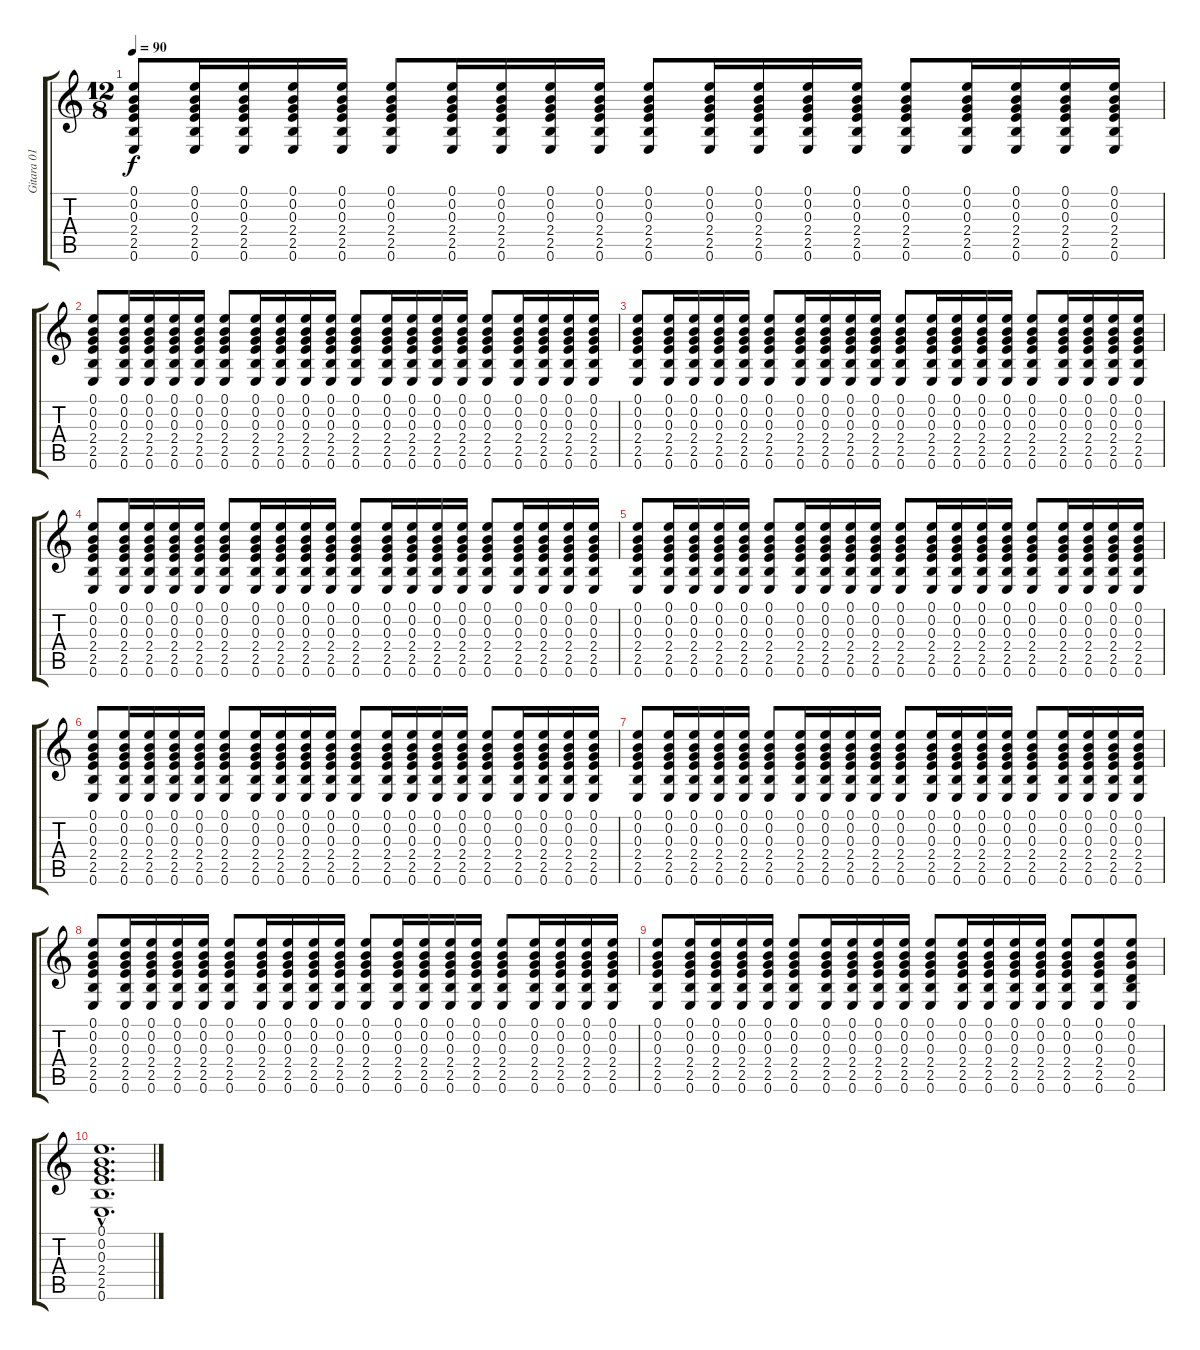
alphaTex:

\track ("Gitara 01" "Gitara 01") {instrument acousticguitarsteel}
\staff {score tabs}
\tuning (E4 B3 G3 D3 A2 E2) {hide}
\ts (12 8)
\tempo 90
\clef g2
\ks c
(0.1 0.2 0.3 2.4 2.5 0.6).8{dy f} (0.1 0.2 0.3 2.4 2.5 0.6).16 (0.1 0.2 0.3 2.4 2.5 0.6).16 (0.1 0.2 0.3 2.4 2.5 0.6).16 (0.1 0.2 0.3 2.4 2.5 0.6).16 (0.1 0.2 0.3 2.4 2.5 0.6).8 (0.1 0.2 0.3 2.4 2.5 0.6).16 (0.1 0.2 0.3 2.4 2.5 0.6).16 (0.1 0.2 0.3 2.4 2.5 0.6).16 (0.1 0.2 0.3 2.4 2.5 0.6).16 (0.1 0.2 0.3 2.4 2.5 0.6).8 (0.1 0.2 0.3 2.4 2.5 0.6).16 (0.1 0.2 0.3 2.4 2.5 0.6).16 (0.1 0.2 0.3 2.4 2.5 0.6).16 (0.1 0.2 0.3 2.4 2.5 0.6).16 (0.1 0.2 0.3 2.4 2.5 0.6).8 (0.1 0.2 0.3 2.4 2.5 0.6).16 (0.1 0.2 0.3 2.4 2.5 0.6).16 (0.1 0.2 0.3 2.4 2.5 0.6).16 (0.1 0.2 0.3 2.4 2.5 0.6).16 |
(0.1 0.2 0.3 2.4 2.5 0.6).8 (0.1 0.2 0.3 2.4 2.5 0.6).16 (0.1 0.2 0.3 2.4 2.5 0.6).16 (0.1 0.2 0.3 2.4 2.5 0.6).16 (0.1 0.2 0.3 2.4 2.5 0.6).16 (0.1 0.2 0.3 2.4 2.5 0.6).8 (0.1 0.2 0.3 2.4 2.5 0.6).16 (0.1 0.2 0.3 2.4 2.5 0.6).16 (0.1 0.2 0.3 2.4 2.5 0.6).16 (0.1 0.2 0.3 2.4 2.5 0.6).16 (0.1 0.2 0.3 2.4 2.5 0.6).8 (0.1 0.2 0.3 2.4 2.5 0.6).16 (0.1 0.2 0.3 2.4 2.5 0.6).16 (0.1 0.2 0.3 2.4 2.5 0.6).16 (0.1 0.2 0.3 2.4 2.5 0.6).16 (0.1 0.2 0.3 2.4 2.5 0.6).8 (0.1 0.2 0.3 2.4 2.5 0.6).16 (0.1 0.2 0.3 2.4 2.5 0.6).16 (0.1 0.2 0.3 2.4 2.5 0.6).16 (0.1 0.2 0.3 2.4 2.5 0.6).16 |
(0.1 0.2 0.3 2.4 2.5 0.6).8 (0.1 0.2 0.3 2.4 2.5 0.6).16 (0.1 0.2 0.3 2.4 2.5 0.6).16 (0.1 0.2 0.3 2.4 2.5 0.6).16 (0.1 0.2 0.3 2.4 2.5 0.6).16 (0.1 0.2 0.3 2.4 2.5 0.6).8 (0.1 0.2 0.3 2.4 2.5 0.6).16 (0.1 0.2 0.3 2.4 2.5 0.6).16 (0.1 0.2 0.3 2.4 2.5 0.6).16 (0.1 0.2 0.3 2.4 2.5 0.6).16 (0.1 0.2 0.3 2.4 2.5 0.6).8 (0.1 0.2 0.3 2.4 2.5 0.6).16 (0.1 0.2 0.3 2.4 2.5 0.6).16 (0.1 0.2 0.3 2.4 2.5 0.6).16 (0.1 0.2 0.3 2.4 2.5 0.6).16 (0.1 0.2 0.3 2.4 2.5 0.6).8 (0.1 0.2 0.3 2.4 2.5 0.6).16 (0.1 0.2 0.3 2.4 2.5 0.6).16 (0.1 0.2 0.3 2.4 2.5 0.6).16 (0.1 0.2 0.3 2.4 2.5 0.6).16 |
(0.1 0.2 0.3 2.4 2.5 0.6).8 (0.1 0.2 0.3 2.4 2.5 0.6).16 (0.1 0.2 0.3 2.4 2.5 0.6).16 (0.1 0.2 0.3 2.4 2.5 0.6).16 (0.1 0.2 0.3 2.4 2.5 0.6).16 (0.1 0.2 0.3 2.4 2.5 0.6).8 (0.1 0.2 0.3 2.4 2.5 0.6).16 (0.1 0.2 0.3 2.4 2.5 0.6).16 (0.1 0.2 0.3 2.4 2.5 0.6).16 (0.1 0.2 0.3 2.4 2.5 0.6).16 (0.1 0.2 0.3 2.4 2.5 0.6).8 (0.1 0.2 0.3 2.4 2.5 0.6).16 (0.1 0.2 0.3 2.4 2.5 0.6).16 (0.1 0.2 0.3 2.4 2.5 0.6).16 (0.1 0.2 0.3 2.4 2.5 0.6).16 (0.1 0.2 0.3 2.4 2.5 0.6).8 (0.1 0.2 0.3 2.4 2.5 0.6).16 (0.1 0.2 0.3 2.4 2.5 0.6).16 (0.1 0.2 0.3 2.4 2.5 0.6).16 (0.1 0.2 0.3 2.4 2.5 0.6).16 |
(0.1 0.2 0.3 2.4 2.5 0.6).8 (0.1 0.2 0.3 2.4 2.5 0.6).16 (0.1 0.2 0.3 2.4 2.5 0.6).16 (0.1 0.2 0.3 2.4 2.5 0.6).16 (0.1 0.2 0.3 2.4 2.5 0.6).16 (0.1 0.2 0.3 2.4 2.5 0.6).8 (0.1 0.2 0.3 2.4 2.5 0.6).16 (0.1 0.2 0.3 2.4 2.5 0.6).16 (0.1 0.2 0.3 2.4 2.5 0.6).16 (0.1 0.2 0.3 2.4 2.5 0.6).16 (0.1 0.2 0.3 2.4 2.5 0.6).8 (0.1 0.2 0.3 2.4 2.5 0.6).16 (0.1 0.2 0.3 2.4 2.5 0.6).16 (0.1 0.2 0.3 2.4 2.5 0.6).16 (0.1 0.2 0.3 2.4 2.5 0.6).16 (0.1 0.2 0.3 2.4 2.5 0.6).8 (0.1 0.2 0.3 2.4 2.5 0.6).16 (0.1 0.2 0.3 2.4 2.5 0.6).16 (0.1 0.2 0.3 2.4 2.5 0.6).16 (0.1 0.2 0.3 2.4 2.5 0.6).16 |
(0.1 0.2 0.3 2.4 2.5 0.6).8 (0.1 0.2 0.3 2.4 2.5 0.6).16 (0.1 0.2 0.3 2.4 2.5 0.6).16 (0.1 0.2 0.3 2.4 2.5 0.6).16 (0.1 0.2 0.3 2.4 2.5 0.6).16 (0.1 0.2 0.3 2.4 2.5 0.6).8 (0.1 0.2 0.3 2.4 2.5 0.6).16 (0.1 0.2 0.3 2.4 2.5 0.6).16 (0.1 0.2 0.3 2.4 2.5 0.6).16 (0.1 0.2 0.3 2.4 2.5 0.6).16 (0.1 0.2 0.3 2.4 2.5 0.6).8 (0.1 0.2 0.3 2.4 2.5 0.6).16 (0.1 0.2 0.3 2.4 2.5 0.6).16 (0.1 0.2 0.3 2.4 2.5 0.6).16 (0.1 0.2 0.3 2.4 2.5 0.6).16 (0.1 0.2 0.3 2.4 2.5 0.6).8 (0.1 0.2 0.3 2.4 2.5 0.6).16 (0.1 0.2 0.3 2.4 2.5 0.6).16 (0.1 0.2 0.3 2.4 2.5 0.6).16 (0.1 0.2 0.3 2.4 2.5 0.6).16 |
(0.1 0.2 0.3 2.4 2.5 0.6).8 (0.1 0.2 0.3 2.4 2.5 0.6).16 (0.1 0.2 0.3 2.4 2.5 0.6).16 (0.1 0.2 0.3 2.4 2.5 0.6).16 (0.1 0.2 0.3 2.4 2.5 0.6).16 (0.1 0.2 0.3 2.4 2.5 0.6).8 (0.1 0.2 0.3 2.4 2.5 0.6).16 (0.1 0.2 0.3 2.4 2.5 0.6).16 (0.1 0.2 0.3 2.4 2.5 0.6).16 (0.1 0.2 0.3 2.4 2.5 0.6).16 (0.1 0.2 0.3 2.4 2.5 0.6).8 (0.1 0.2 0.3 2.4 2.5 0.6).16 (0.1 0.2 0.3 2.4 2.5 0.6).16 (0.1 0.2 0.3 2.4 2.5 0.6).16 (0.1 0.2 0.3 2.4 2.5 0.6).16 (0.1 0.2 0.3 2.4 2.5 0.6).8 (0.1 0.2 0.3 2.4 2.5 0.6).16 (0.1 0.2 0.3 2.4 2.5 0.6).16 (0.1 0.2 0.3 2.4 2.5 0.6).16 (0.1 0.2 0.3 2.4 2.5 0.6).16 |
(0.1 0.2 0.3 2.4 2.5 0.6).8 (0.1 0.2 0.3 2.4 2.5 0.6).16 (0.1 0.2 0.3 2.4 2.5 0.6).16 (0.1 0.2 0.3 2.4 2.5 0.6).16 (0.1 0.2 0.3 2.4 2.5 0.6).16 (0.1 0.2 0.3 2.4 2.5 0.6).8 (0.1 0.2 0.3 2.4 2.5 0.6).16 (0.1 0.2 0.3 2.4 2.5 0.6).16 (0.1 0.2 0.3 2.4 2.5 0.6).16 (0.1 0.2 0.3 2.4 2.5 0.6).16 (0.1 0.2 0.3 2.4 2.5 0.6).8 (0.1 0.2 0.3 2.4 2.5 0.6).16 (0.1 0.2 0.3 2.4 2.5 0.6).16 (0.1 0.2 0.3 2.4 2.5 0.6).16 (0.1 0.2 0.3 2.4 2.5 0.6).16 (0.1 0.2 0.3 2.4 2.5 0.6).8 (0.1 0.2 0.3 2.4 2.5 0.6).16 (0.1 0.2 0.3 2.4 2.5 0.6).16 (0.1 0.2 0.3 2.4 2.5 0.6).16 (0.1 0.2 0.3 2.4 2.5 0.6).16 |
(0.1 0.2 0.3 2.4 2.5 0.6).8 (0.1 0.2 0.3 2.4 2.5 0.6).16 (0.1 0.2 0.3 2.4 2.5 0.6).16 (0.1 0.2 0.3 2.4 2.5 0.6).16 (0.1 0.2 0.3 2.4 2.5 0.6).16 (0.1 0.2 0.3 2.4 2.5 0.6).8 (0.1 0.2 0.3 2.4 2.5 0.6).16 (0.1 0.2 0.3 2.4 2.5 0.6).16 (0.1 0.2 0.3 2.4 2.5 0.6).16 (0.1 0.2 0.3 2.4 2.5 0.6).16 (0.1 0.2 0.3 2.4 2.5 0.6).8 (0.1 0.2 0.3 2.4 2.5 0.6).16 (0.1 0.2 0.3 2.4 2.5 0.6).16 (0.1 0.2 0.3 2.4 2.5 0.6).16 (0.1 0.2 0.3 2.4 2.5 0.6).16 (0.1 0.2 0.3 2.4 2.5 0.6).8 (0.1 0.2 0.3 2.4 2.5 0.6).8 (0.1 0.2 0.3 0.4 2.5 0.6).8 |
(0.1{hac} 0.2{hac} 0.3{hac} 2.4{hac} 2.5{hac} 0.6{hac}).1{d}
